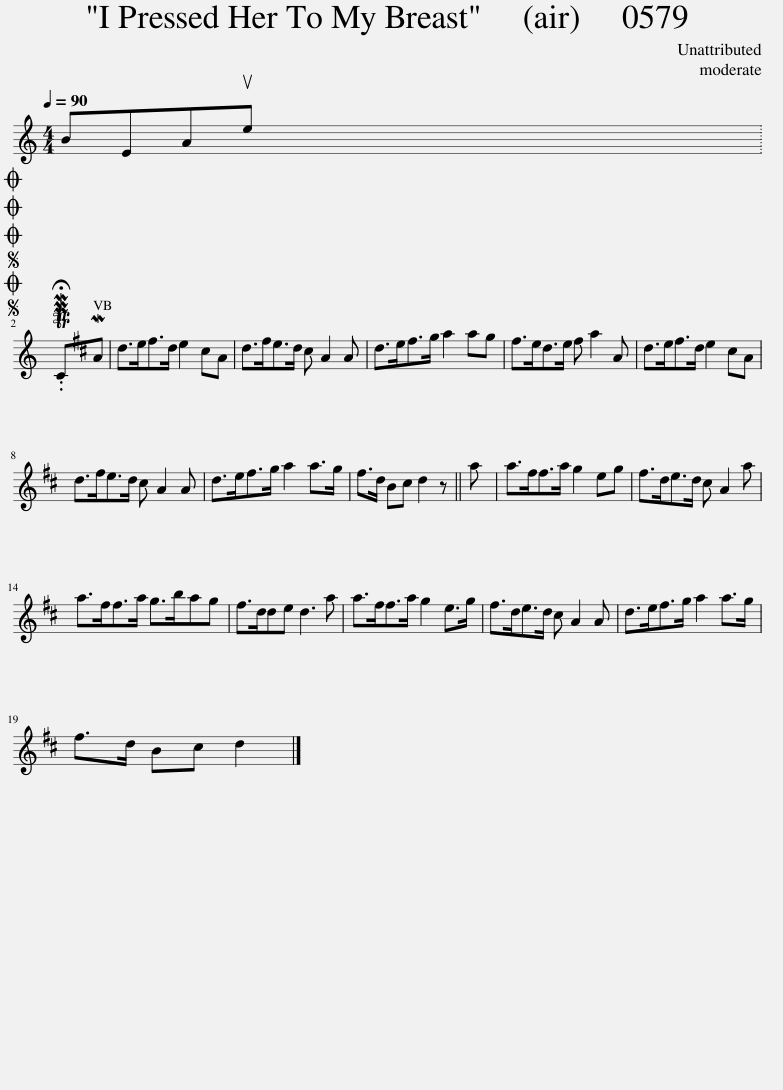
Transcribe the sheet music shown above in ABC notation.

X:1
L:1/8
Q:1/4=90
M:4/4
I:linebreak $
K:C
V:1 treble
V:1
 BEAue x2002 |$SOSOOO .!fermata!PMTCMA | d>e^f>d e2 ^cA | d>^fe>d ^c A2 A | d>e^f>g a2 ag | %5
 ^f>ed>e f a2 A | d>e^f>d e2 ^cA |$ d>^fe>d ^c A2 A | d>e^f>g a2 a>g | ^f>d B^c d2 z || %10
 a | a>^ff>a g2 eg | ^f>de>d ^c A2 a |$ a>^ff>a g>bag | ^f>dde d3 a | %15
 a>^ff>a g2 e>g | ^f>de>d ^c A2 A | d>e^f>g a2 a>g |$ ^f>d B^c d2 |] %19
